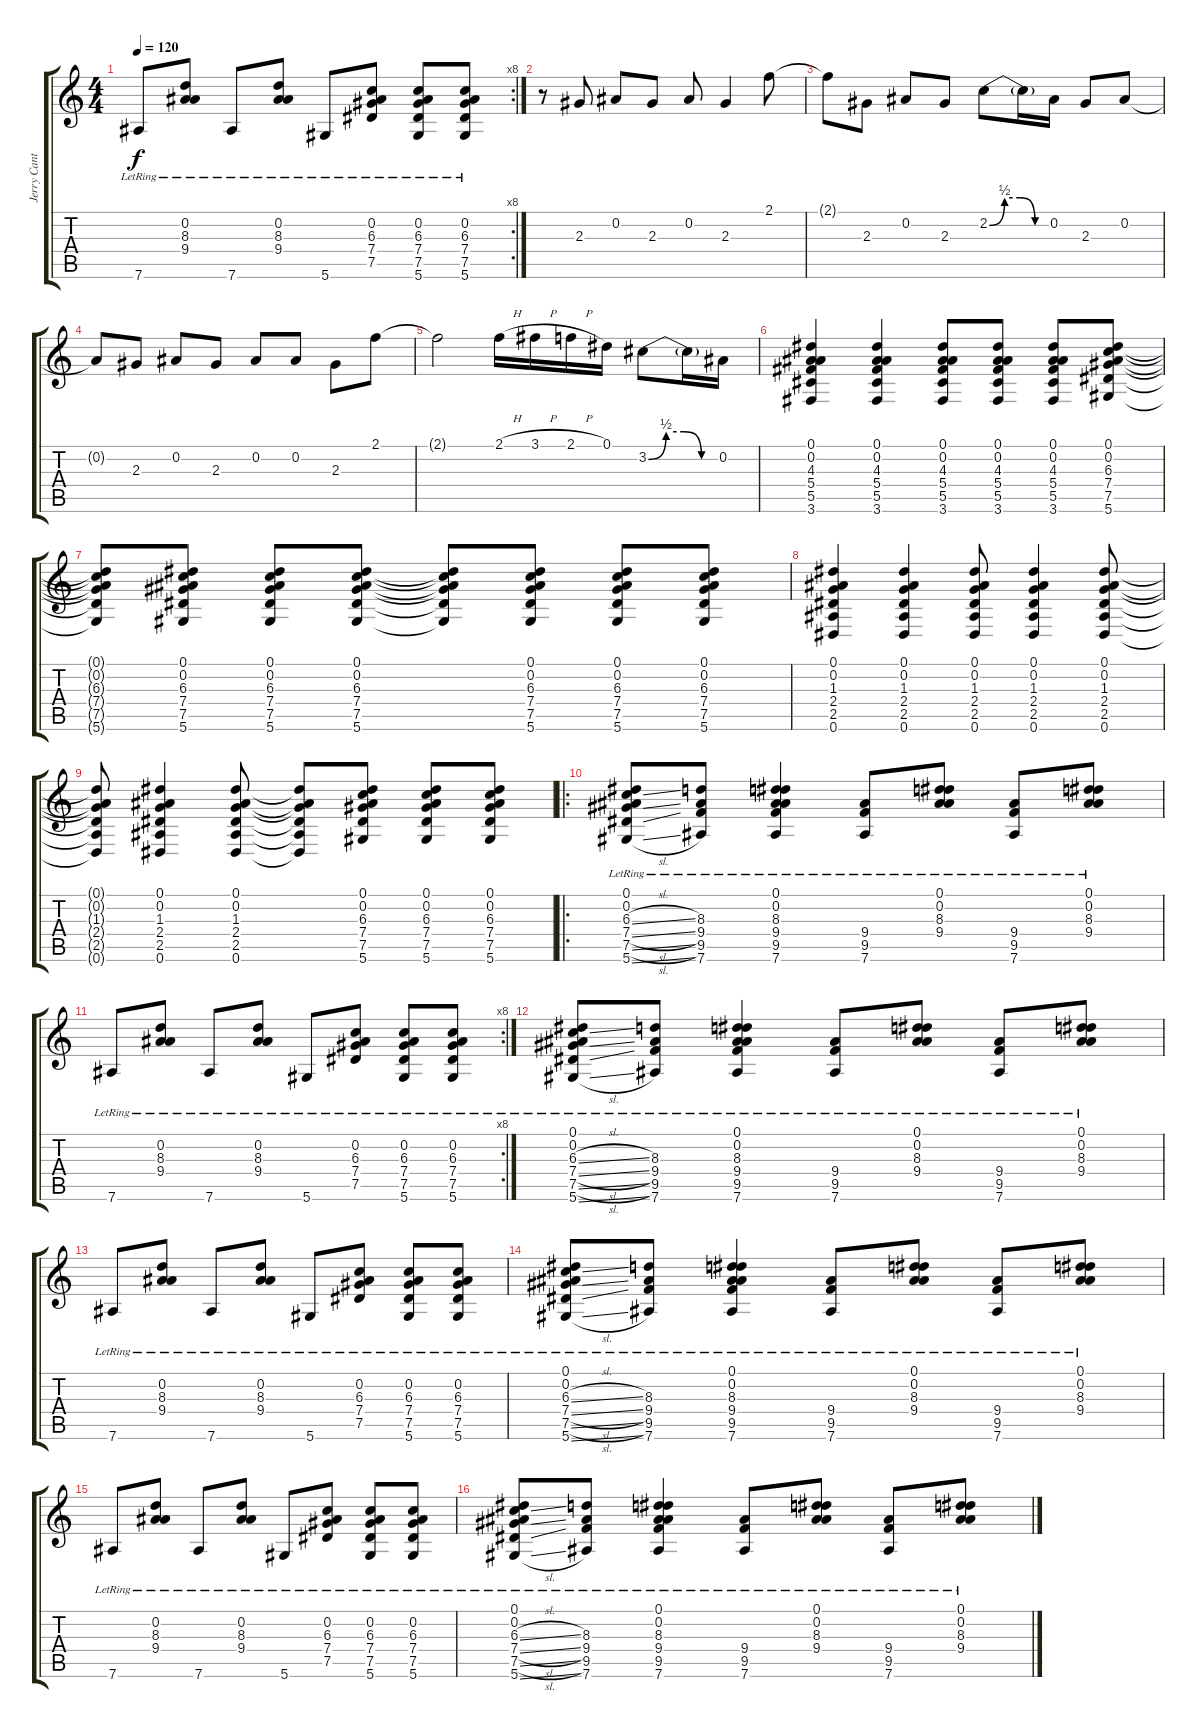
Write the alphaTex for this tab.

\track ("Jerry Cantrell - Backing Acoustic" "Jerry Cant") {instrument acousticguitarnylon}
\staff {score tabs}
\tuning (Eb4 Bb3 Gb3 Db3 Ab2 Eb2) {hide}
\rc 8
\ts (4 4)
\tempo 120
\clef g2
\ks c
7.6{lr}.8{dy f} (0.2{lr} 8.3{lr} 9.4{lr}).8 7.6{lr}.8 (0.2{lr} 8.3{lr} 9.4{lr}).8 5.6{lr}.8 (0.2{lr} 6.3{lr} 7.4{lr} 7.5{lr}).8 (0.2{lr} 6.3{lr} 7.4{lr} 7.5{lr} 5.6{lr}).8 (0.2{lr} 6.3{lr} 7.4{lr} 7.5{lr} 5.6{lr}).8 |
r.8 2.3.8 0.2.8 2.3.8 0.2.8 2.3.4 2.1.8 |
2.1{t}.8 2.3.8 0.2.8 2.3.8 2.2{be (custom 0 0 15 2 30 2 45 0 60 0)}.8 2.2{t}.16 0.2.16 2.3.8 0.2.8 |
0.2{t}.8 2.3.8 0.2.8 2.3.8 0.2.8 0.2.8 2.3.8 2.1.8 |
2.1{t}.2 2.1{h}.16 3.1{h}.16 2.1{h}.16 0.1.16 3.2{be (custom 0 0 15 2 30 2 45 0 60 0)}.8 3.2{t}.16 0.2.16 |
(0.1 0.2 4.3 5.4 5.5 3.6).4 (0.1 0.2 4.3 5.4 5.5 3.6).4 (0.1 0.2 4.3 5.4 5.5 3.6).8 (0.1 0.2 4.3 5.4 5.5 3.6).8 (0.1 0.2 4.3 5.4 5.5 3.6).8 (0.1 0.2 6.3 7.4 7.5 5.6).8 |
(0.1{t} 0.2{t} 6.3{t} 7.4{t} 7.5{t} 5.6{t}).8 (0.1 0.2 6.3 7.4 7.5 5.6).8 (0.1 0.2 6.3 7.4 7.5 5.6).8 (0.1 0.2 6.3 7.4 7.5 5.6).8 (0.1{t} 0.2{t} 6.3{t} 7.4{t} 7.5{t} 5.6{t}).8 (0.1 0.2 6.3 7.4 7.5 5.6).8 (0.1 0.2 6.3 7.4 7.5 5.6).8 (0.1 0.2 6.3 7.4 7.5 5.6).8 |
(0.1 0.2 1.3 2.4 2.5 0.6).4 (0.1 0.2 1.3 2.4 2.5 0.6).4 (0.1 0.2 1.3 2.4 2.5 0.6).8 (0.1 0.2 1.3 2.4 2.5 0.6).4 (0.1 0.2 1.3 2.4 2.5 0.6).8 |
(0.1{t} 0.2{t} 1.3{t} 2.4{t} 2.5{t} 0.6{t}).8 (0.1 0.2 1.3 2.4 2.5 0.6).4 (0.1 0.2 1.3 2.4 2.5 0.6).8 (0.1{t} 0.2{t} 1.3{t} 2.4{t} 2.5{t} 0.6{t}).8 (0.1 0.2 6.3 7.4 7.5 5.6).8 (0.1 0.2 6.3 7.4 7.5 5.6).8 (0.1 0.2 6.3 7.4 7.5 5.6).8 |
\ro
(0.1{lr} 0.2{lr} 6.3{sl} 7.4{sl} 7.5{sl} 5.6{sl}).8 (8.3{lr} 9.4{lr} 9.5{lr} 7.6{lr}).8 (0.1{lr} 0.2{lr} 8.3{lr} 9.4{lr} 9.5{lr} 7.6{lr}).4 (9.4{lr} 9.5{lr} 7.6{lr}).8 (0.1{lr} 0.2{lr} 8.3{lr} 9.4{lr}).8 (9.4{lr} 9.5{lr} 7.6{lr}).8 (0.1{lr} 0.2{lr} 8.3{lr} 9.4{lr}).8 |
\rc 8
7.6{lr}.8 (0.2{lr} 8.3{lr} 9.4{lr}).8 7.6{lr}.8 (0.2{lr} 8.3{lr} 9.4{lr}).8 5.6{lr}.8 (0.2{lr} 6.3{lr} 7.4{lr} 7.5{lr}).8 (0.2{lr} 6.3{lr} 7.4{lr} 7.5{lr} 5.6{lr}).8 (0.2{lr} 6.3{lr} 7.4{lr} 7.5{lr} 5.6{lr}).8 |
(0.1{lr} 0.2{lr} 6.3{sl} 7.4{sl} 7.5{sl} 5.6{sl}).8 (8.3{lr} 9.4{lr} 9.5{lr} 7.6{lr}).8 (0.1{lr} 0.2{lr} 8.3{lr} 9.4{lr} 9.5{lr} 7.6{lr}).4 (9.4{lr} 9.5{lr} 7.6{lr}).8 (0.1{lr} 0.2{lr} 8.3{lr} 9.4{lr}).8 (9.4{lr} 9.5{lr} 7.6{lr}).8 (0.1{lr} 0.2{lr} 8.3{lr} 9.4{lr}).8 |
7.6{lr}.8 (0.2{lr} 8.3{lr} 9.4{lr}).8 7.6{lr}.8 (0.2{lr} 8.3{lr} 9.4{lr}).8 5.6{lr}.8 (0.2{lr} 6.3{lr} 7.4{lr} 7.5{lr}).8 (0.2{lr} 6.3{lr} 7.4{lr} 7.5{lr} 5.6{lr}).8 (0.2{lr} 6.3{lr} 7.4{lr} 7.5{lr} 5.6{lr}).8 |
(0.1{lr} 0.2{lr} 6.3{sl} 7.4{sl} 7.5{sl} 5.6{sl}).8 (8.3{lr} 9.4{lr} 9.5{lr} 7.6{lr}).8 (0.1{lr} 0.2{lr} 8.3{lr} 9.4{lr} 9.5{lr} 7.6{lr}).4 (9.4{lr} 9.5{lr} 7.6{lr}).8 (0.1{lr} 0.2{lr} 8.3{lr} 9.4{lr}).8 (9.4{lr} 9.5{lr} 7.6{lr}).8 (0.1{lr} 0.2{lr} 8.3{lr} 9.4{lr}).8 |
7.6{lr}.8 (0.2{lr} 8.3{lr} 9.4{lr}).8 7.6{lr}.8 (0.2{lr} 8.3{lr} 9.4{lr}).8 5.6{lr}.8 (0.2{lr} 6.3{lr} 7.4{lr} 7.5{lr}).8 (0.2{lr} 6.3{lr} 7.4{lr} 7.5{lr} 5.6{lr}).8 (0.2{lr} 6.3{lr} 7.4{lr} 7.5{lr} 5.6{lr}).8 |
(0.1{lr} 0.2{lr} 6.3{sl} 7.4{sl} 7.5{sl} 5.6{sl}).8 (8.3{lr} 9.4{lr} 9.5{lr} 7.6{lr}).8 (0.1{lr} 0.2{lr} 8.3{lr} 9.4{lr} 9.5{lr} 7.6{lr}).4 (9.4{lr} 9.5{lr} 7.6{lr}).8 (0.1{lr} 0.2{lr} 8.3{lr} 9.4{lr}).8 (9.4{lr} 9.5{lr} 7.6{lr}).8 (0.1{lr} 0.2{lr} 8.3{lr} 9.4{lr}).8
